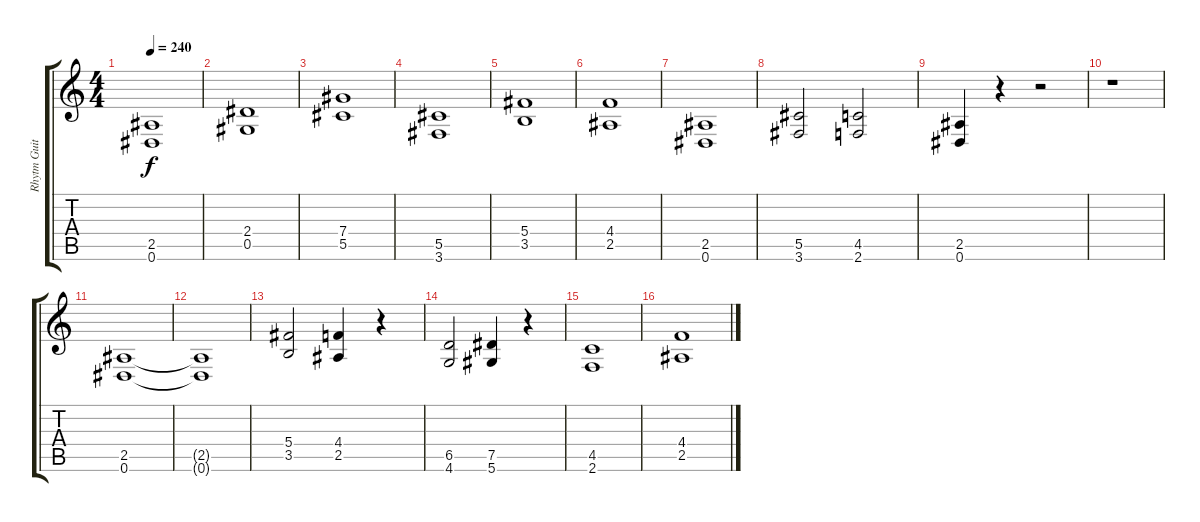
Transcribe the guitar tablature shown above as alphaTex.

\track ("Rhytm Guitar 1" "Rhytm Guit") {instrument distortionguitar}
\staff {score tabs}
\tuning (Eb4 Bb3 Gb3 Db3 Ab2 Eb2) {hide}
\ts (4 4)
\tempo 240
\clef g2
\ks c
(2.5 0.6).1{dy f} |
(2.4 0.5).1 |
(7.4 5.5).1 |
(5.5 3.6).1 |
(5.4 3.5).1 |
(4.4 2.5).1 |
(2.5 0.6).1 |
(5.5 3.6).2 (4.5 2.6).2 |
(2.5 0.6).4 r.4 r.2 |
r.1 |
(2.5 0.6).1 |
(2.5{t} 0.6{t}).1 |
(5.4 3.5).2 (4.4 2.5).4 r.4 |
(6.5 4.6).2 (7.5 5.6).4 r.4 |
(4.5 2.6).1 |
(4.4 2.5).1
